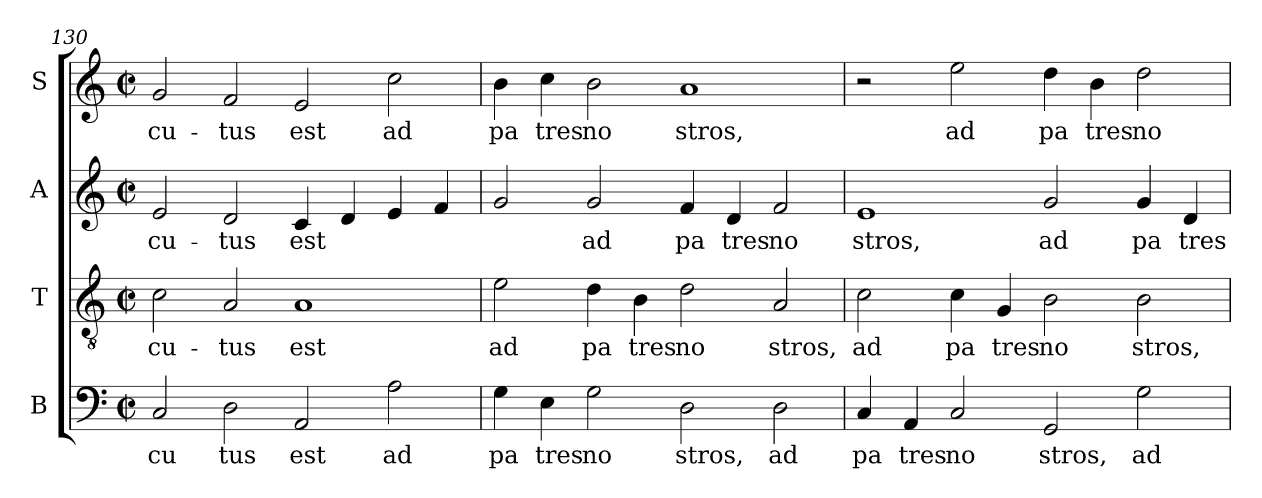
**kern	**text	**kern	**text	**kern	**text	**kern	**text
*part4	*part4	*part3	*part3	*part2	*part2	*part1	*part1
*staff4	*staff4	*staff3	*staff3	*staff2	*staff2	*staff1	*staff1
*I"B	*	*I"T	*	*I"A	*	*I"S	*
*I'B	*	*I'T	*	*I'A	*	*I'S	*
*clefF4	*	*clefGv2	*	*clefG2	*	*clefG2	*
*k[]	*	*k[]	*	*k[]	*	*k[]	*
*C:	*	*C:	*	*C:	*	*C:	*
*M2/2	*	*M2/2	*	*M2/2	*	*M2/2	*
*met(c|)	*	*met(c|)	*	*met(c|)	*	*met(c|)	*
=130	=130	=130	=130	=130	=130	=130	=130
!	!LO:LY:b:cj	!	!LO:LY:b:cj	!	!LO:LY:b:cj	!	!LO:LY:b:cj
2C/	cu	2c\	-cu-	2e/	-cu-	2g/	-cu-
!	!LO:LY:b:cj	!	!LO:LY:b:cj	!	!LO:LY:b:cj	!	!LO:LY:b:cj
2D\	tus	2A/	-tus	2d/	-tus	2f/	-tus
!	!LO:LY:b:cj	!	!LO:LY:b:cj	!	!LO:LY:b:cj	!	!LO:LY:b:cj
2AA/	est	1A	est	4c/	est	2e/	est
!	!	!	!	!	!LO:LY:b:cj	!	!
.	.	.	.	4d/	.	.	.
!	!LO:LY:b:cj	!	!	!	!LO:LY:b:cj	!	!LO:LY:b:cj
2A\	ad	.	.	4e/	.	2cc\	ad
!	!	!	!	!	!LO:LY:b:cj	!	!
.	.	.	.	4f/	.	.	.
!!LO:PB:g=z
=131	=131	=131	=131	=131	=131	=131	=131
!	!LO:LY:b:cj	!	!LO:LY:b:cj	!	!LO:LY:b:cj	!	!LO:LY:b:cj
4G\	pa	2e\	ad	2g/	.	4b\	pa
!	!LO:LY:b:cj	!	!	!	!	!	!LO:LY:b:cj
4E\	tres	.	.	.	.	4cc\	tres
!	!LO:LY:b:cj	!	!LO:LY:b:cj	!	!LO:LY:b:cj	!	!LO:LY:b:cj
2G\	no	4d\	pa	2g/	ad	2b\	no
!	!	!	!LO:LY:b:cj	!	!	!	!
.	.	4B\	tres	.	.	.	.
!	!LO:LY:b:cj	!	!LO:LY:b:cj	!	!LO:LY:b:cj	!	!LO:LY:b:cj
2D\	stros,	2d\	no	4f/	pa	1a	stros,
!	!	!	!	!	!LO:LY:b:cj	!	!
.	.	.	.	4d/	tres	.	.
!	!LO:LY:b:cj	!	!LO:LY:b:cj	!	!LO:LY:b:cj	!	!
2D\	ad	2A/	stros,	2f/	no	.	.
=132	=132	=132	=132	=132	=132	=132	=132
!	!LO:LY:b:cj	!	!LO:LY:b:cj	!	!LO:LY:b:cj	!	!
4C/	pa	2c\	ad	1e	stros,	2r	.
!	!LO:LY:b:cj	!	!	!	!	!	!
4AA/	tres	.	.	.	.	.	.
!	!LO:LY:b:cj	!	!LO:LY:b:cj	!	!	!	!LO:LY:b:cj
2C/	no	4c\	pa	.	.	2ee\	ad
!	!	!	!LO:LY:b:cj	!	!	!	!
.	.	4G/	tres	.	.	.	.
!	!LO:LY:b:cj	!	!LO:LY:b:cj	!	!LO:LY:b:cj	!	!LO:LY:b:cj
2GG/	stros,	2B\	no	2g/	ad	4dd\	pa
!	!	!	!	!	!	!	!LO:LY:b:cj
.	.	.	.	.	.	4b\	tres
!	!LO:LY:b:cj	!	!LO:LY:b:cj	!	!LO:LY:b:cj	!	!LO:LY:b:cj
2G\	ad	2B\	stros,	4g/	pa	2dd\	no
!	!	!	!	!	!LO:LY:b:cj	!	!
.	.	.	.	4d/	tres	.	.
=	=	=	=	=	=	=	=
*-	*-	*-	*-	*-	*-	*-	*-
